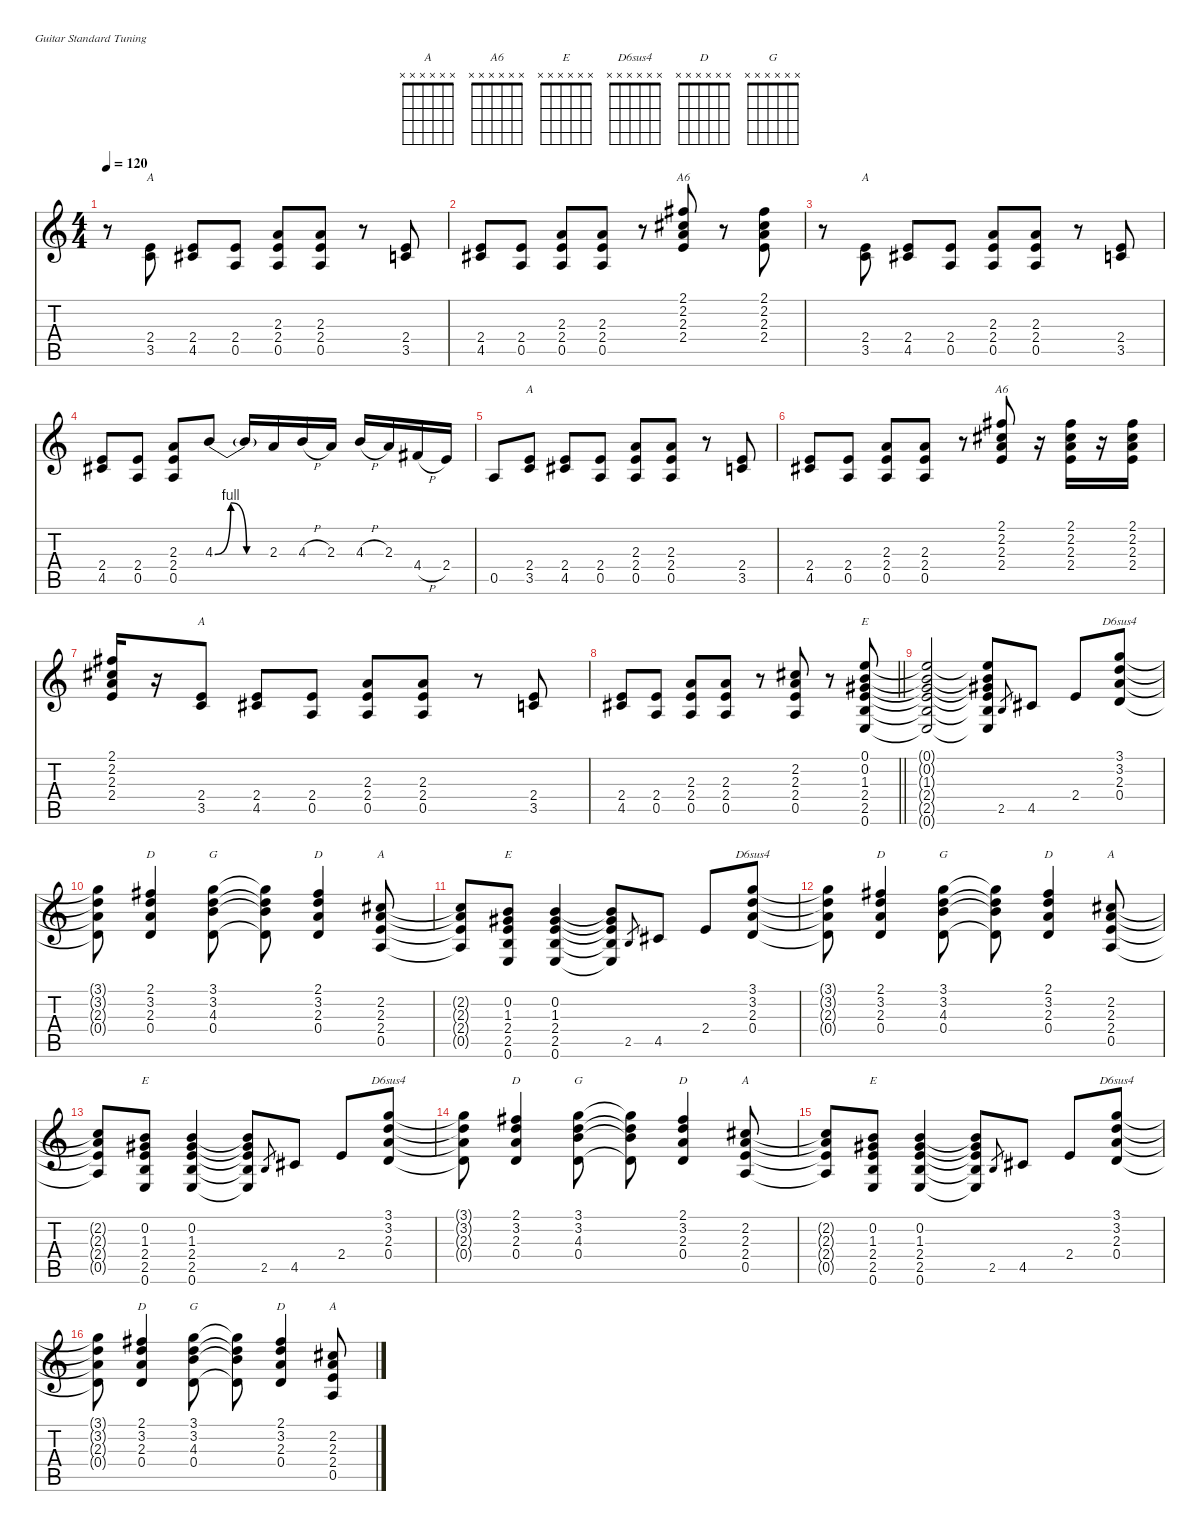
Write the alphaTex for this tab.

\defaultSystemsLayout 4
\hideDynamics
\bracketExtendMode nobrackets
\singleTrackTrackNamePolicy hidden
\multiTrackTrackNamePolicy hidden
\otherSystemsTrackNameOrientation horizontal
\track ("Rythm 1" "dist.guit.") {defaultSystemsLayout 8 mute instrument distortionguitar}
\staff {score tabs}
\tuning (E4 B3 G3 D3 A2 E2)
\chord ("A" x x x x x x)
\chord ("A6" x x x x x x)
\chord ("E" x x x x x x)
\chord ("D6sus4" x x x x x x)
\chord ("D" x x x x x x)
\chord ("G" x x x x x x)
\ts (4 4)
\tempo 120
\clef g2
\ks c
r.8{dy f beam Down} (2.4 3.5).8{ch "A" beam Up} (2.4 4.5{acc #}).8{beam Up} (2.4 0.5).8{beam Up} (2.3 2.4 0.5).8{beam Up} (2.3 2.4 0.5).8{beam Up} r.8{beam Up} (2.4 3.5).8{beam Up} |
(2.4 4.5{acc #}).8{beam Up} (2.4 0.5).8{beam Up} (2.3 2.4 0.5).8{beam Up} (2.3 2.4 0.5).8{beam Up} r.8{beam Up} (2.1{acc #} 2.2{acc #} 2.3 2.4).8{ch "A6" beam Down} r.8{beam Down} (2.1{acc #} 2.2{acc #} 2.3 2.4).8{beam Down} |
r.8{beam Down} (2.4 3.5).8{ch "A" beam Up} (2.4 4.5{acc #}).8{beam Up} (2.4 0.5).8{beam Up} (2.3 2.4 0.5).8{beam Up} (2.3 2.4 0.5).8{beam Up} r.8{beam Up} (2.4 3.5).8{beam Up} |
(2.4 4.5{acc #}).8{beam Up} (2.4 0.5).8{beam Up} (2.3 2.4 0.5).8{beam Up} 4.3{be (bendrelease 0 0 30 4 30 4 60 0)}.8{beam Up} 4.3{be (hold 0 0 60 0) t}.16{beam Up} 2.3.16{beam Up} 4.3{h}.16{beam Up} 2.3.16{beam Up} 4.3{h}.16{beam Up} 2.3.16{beam Up} 4.4{h acc #}.16{beam Up} 2.4.16{beam Up} |
0.5.8{beam Up} (2.4 3.5).8{ch "A" beam Up} (2.4 4.5{acc #}).8{beam Up} (2.4 0.5).8{beam Up} (2.3 2.4 0.5).8{beam Up} (2.3 2.4 0.5).8{beam Up} r.8{beam Up} (2.4 3.5).8{beam Up} |
(2.4 4.5{acc #}).8{beam Up} (2.4 0.5).8{beam Up} (2.3 2.4 0.5).8{beam Up} (2.3 2.4 0.5).8{beam Up} r.8{beam Up} (2.1{acc #} 2.2{acc #} 2.3 2.4).8{ch "A6" beam Down} r.16{beam Down} (2.1{acc #} 2.2{acc #} 2.3 2.4).16{beam Down} r.16{beam Down} (2.1{acc #} 2.2{acc #} 2.3 2.4).16{beam Down} |
(2.1{acc #} 2.2{acc #} 2.3 2.4).16{beam Up} r.16{beam Up} (2.4 3.5).8{ch "A" beam Up} (2.4 4.5{acc #}).8{beam Up} (2.4 0.5).8{beam Up} (2.3 2.4 0.5).8{beam Up} (2.3 2.4 0.5).8{beam Up} r.8{beam Up} (2.4 3.5).8{beam Up} |
\barLineRight lightlight
(2.4 4.5{acc #}).8{beam Up} (2.4 0.5).8{beam Up} (2.3 2.4 0.5).8{beam Up} (2.3 2.4 0.5).8{beam Up} r.8{beam Up} (2.2{acc #} 2.3 2.4 0.5).8{beam Up} r.8{beam Up} (0.1 0.2 1.3{acc #} 2.4 2.5 0.6).8{ch "E" beam Up} |
(0.1{t} 0.2{t} 1.3{t acc #} 2.4{t} 2.5{t} 0.6{t}).2{beam Up} (0.1{t} 0.2{t} 1.3{t acc #} 2.4{t} 2.5{t} 0.6{t}).8{beam Up} 2.5.8{gr dy mf beam Up} 4.5{acc #}.8{dy f beam Up} 2.4.8{beam Up} (3.1 3.2 2.3 0.4).8{ch "D6sus4" beam Up} |
(3.1{t} 3.2{t} 2.3{t} 0.4{t}).8{beam Down} (2.1{acc #} 3.2 2.3 0.4).4{ch "D" beam Up} (3.1 3.2 4.3 0.4).8{ch "G" beam Down} (3.1{t} 3.2{t} 4.3{t} 0.4{t}).8{beam Down} (2.1{acc #} 3.2 2.3 0.4).4{ch "D" beam Up} (2.2{acc #} 2.3 2.4 0.5).8{ch "A" beam Up} |
(2.2{t acc #} 2.3{t} 2.4{t} 0.5{t}).8{beam Up} (0.2 1.3{acc #} 2.4 2.5 0.6).8{ch "E" beam Up} (0.2 1.3{acc #} 2.4 2.5 0.6).4{beam Up} (0.2{t} 1.3{t acc #} 2.4{t} 2.5{t} 0.6{t}).8{beam Up} 2.5.8{gr dy mf beam Up} 4.5{acc #}.8{dy f beam Up} 2.4.8{beam Up} (3.1 3.2 2.3 0.4).8{ch "D6sus4" beam Up} |
(3.1{t} 3.2{t} 2.3{t} 0.4{t}).8{beam Down} (2.1{acc #} 3.2 2.3 0.4).4{ch "D" beam Up} (3.1 3.2 4.3 0.4).8{ch "G" beam Down} (3.1{t} 3.2{t} 4.3{t} 0.4{t}).8{beam Down} (2.1{acc #} 3.2 2.3 0.4).4{ch "D" beam Up} (2.2{acc #} 2.3 2.4 0.5).8{ch "A" beam Up} |
(2.2{t acc #} 2.3{t} 2.4{t} 0.5{t}).8{beam Up} (0.2 1.3{acc #} 2.4 2.5 0.6).8{ch "E" beam Up} (0.2 1.3{acc #} 2.4 2.5 0.6).4{beam Up} (0.2{t} 1.3{t acc #} 2.4{t} 2.5{t} 0.6{t}).8{beam Up} 2.5.8{gr dy mf beam Up} 4.5{acc #}.8{dy f beam Up} 2.4.8{beam Up} (3.1 3.2 2.3 0.4).8{ch "D6sus4" beam Up} |
(3.1{t} 3.2{t} 2.3{t} 0.4{t}).8{beam Down} (2.1{acc #} 3.2 2.3 0.4).4{ch "D" beam Up} (3.1 3.2 4.3 0.4).8{ch "G" beam Down} (3.1{t} 3.2{t} 4.3{t} 0.4{t}).8{beam Down} (2.1{acc #} 3.2 2.3 0.4).4{ch "D" beam Up} (2.2{acc #} 2.3 2.4 0.5).8{ch "A" beam Up} |
(2.2{t acc #} 2.3{t} 2.4{t} 0.5{t}).8{beam Up} (0.2 1.3{acc #} 2.4 2.5 0.6).8{ch "E" beam Up} (0.2 1.3{acc #} 2.4 2.5 0.6).4{beam Up} (0.2{t} 1.3{t acc #} 2.4{t} 2.5{t} 0.6{t}).8{beam Up} 2.5.8{gr dy mf beam Up} 4.5{acc #}.8{dy f beam Up} 2.4.8{beam Up} (3.1 3.2 2.3 0.4).8{ch "D6sus4" beam Up} |
(3.1{t} 3.2{t} 2.3{t} 0.4{t}).8{beam Down} (2.1{acc #} 3.2 2.3 0.4).4{ch "D" beam Up} (3.1 3.2 4.3 0.4).8{ch "G" beam Down} (3.1{t} 3.2{t} 4.3{t} 0.4{t}).8{beam Down} (2.1{acc #} 3.2 2.3 0.4).4{ch "D" beam Up} (2.2{acc #} 2.3 2.4 0.5).8{ch "A" beam Up}
